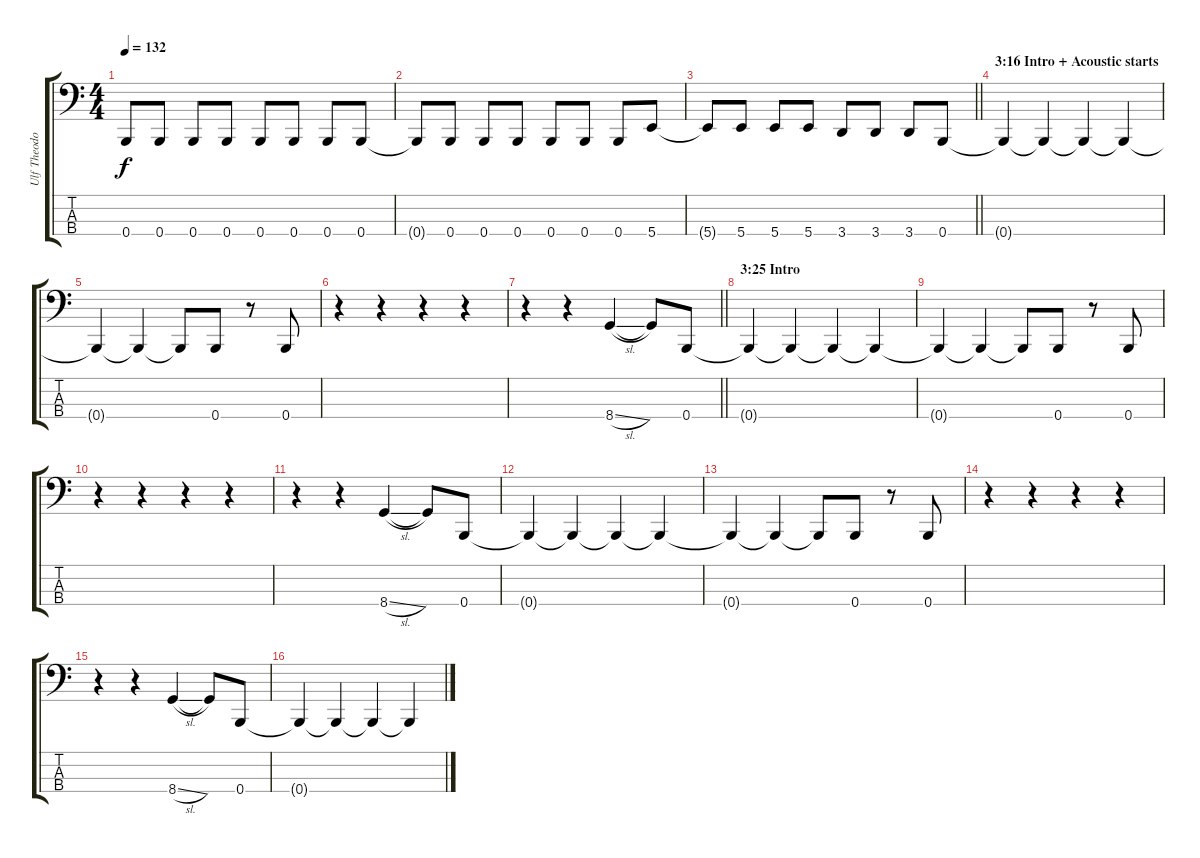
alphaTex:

\track ("Ulf Theodor Schwadorf (Bass Guitar)" "Ulf Theodo") {instrument electricbassfinger}
\staff {score tabs}
\tuning (D2 A1 E1 B0) {hide}
\ts (4 4)
\tempo 132
\clef f4
\ks c
0.4{t}.8{dy f} 0.4.8 0.4.8 0.4.8 0.4.8 0.4.8 0.4.8 0.4.8 |
0.4{t}.8 0.4.8 0.4.8 0.4.8 0.4.8 0.4.8 0.4.8 5.4.8 |
\barLineRight lightlight
5.4{t}.8 5.4.8 5.4.8 5.4.8 3.4.8 3.4.8 3.4.8 0.4.8 |
\section ("" "3:16 Intro + Acoustic starts")
0.4{t}.4 0.4{t}.4 0.4{t}.4 0.4{t}.4 |
0.4{t}.4 0.4{t}.4 0.4{t}.8 0.4.8 r.8 0.4.8 |
r.4 r.4 r.4 r.4 |
\barLineRight lightlight
r.4 r.4 8.4{sl}.4 8.4{t}.8 0.4.8 |
\section ("" "3:25 Intro")
0.4{t}.4 0.4{t}.4 0.4{t}.4 0.4{t}.4 |
0.4{t}.4 0.4{t}.4 0.4{t}.8 0.4.8 r.8 0.4.8 |
r.4 r.4 r.4 r.4 |
r.4 r.4 8.4{sl}.4 8.4{t}.8 0.4.8 |
0.4{t}.4 0.4{t}.4 0.4{t}.4 0.4{t}.4 |
0.4{t}.4 0.4{t}.4 0.4{t}.8 0.4.8 r.8 0.4.8 |
r.4 r.4 r.4 r.4 |
r.4 r.4 8.4{sl}.4 8.4{t}.8 0.4.8 |
0.4{t}.4 0.4{t}.4 0.4{t}.4 0.4{t}.4
